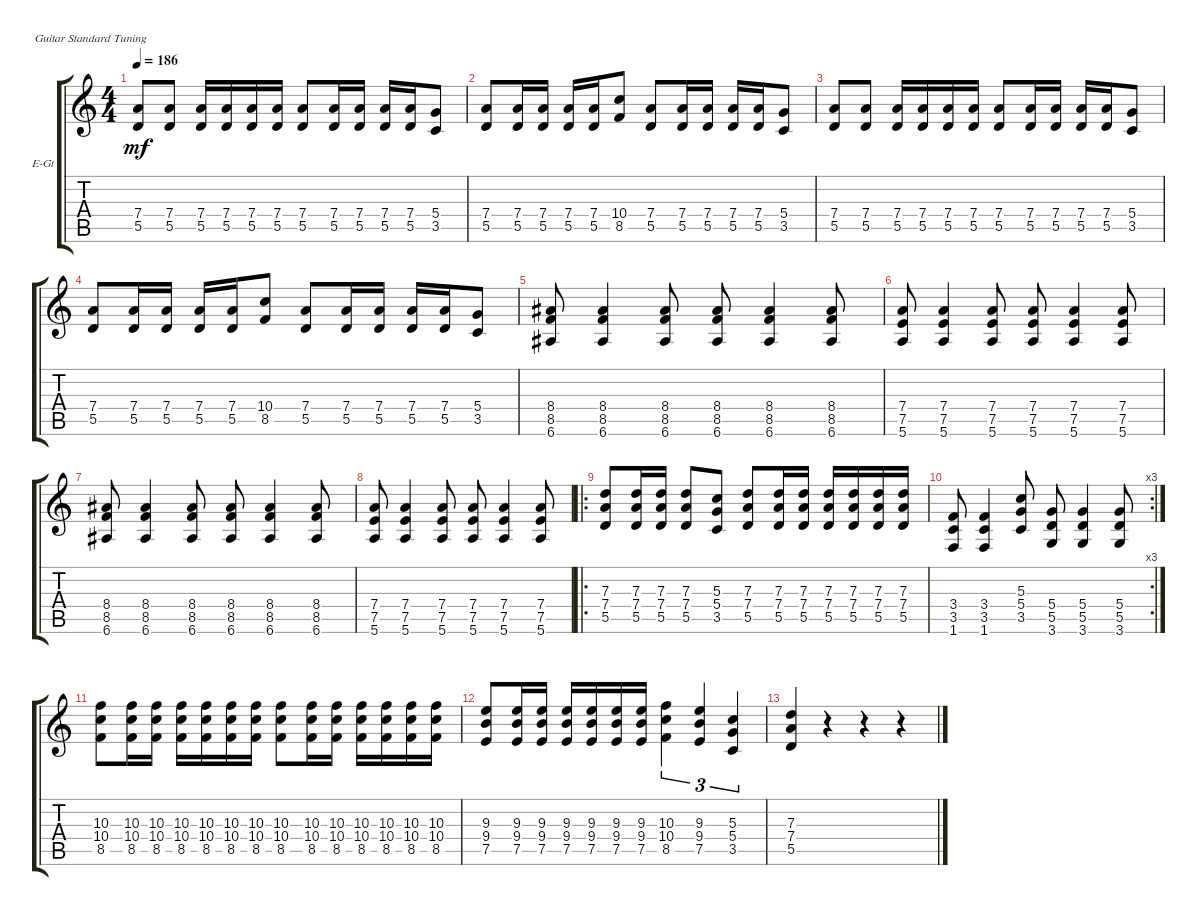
\defaultSystemsLayout 4
\bracketExtendMode groupsimilarinstruments
\firstSystemTrackNameOrientation horizontal
\otherSystemsTrackNameOrientation horizontal
\track ("Electric Guitar" "E-Gt") {instrument overdrivenguitar}
\staff {score tabs}
\tuning (E4 B3 G3 D3 A2 E2)
\ts (4 4)
\tempo 186
\clef g2
\ks c
(5.5 7.4).8{dy mf} (5.5 7.4).8 (5.5 7.4).16 (5.5 7.4).16 (5.5 7.4).16 (5.5 7.4).16 (5.5 7.4).8 (5.5 7.4).16 (5.5 7.4).16 (5.5 7.4).16 (5.5 7.4).16 (3.5 5.4).8 |
(5.5 7.4).8 (5.5 7.4).16 (5.5 7.4).16 (5.5 7.4).16 (5.5 7.4).16 (8.5 10.4).8 (5.5 7.4).8 (5.5 7.4).16 (5.5 7.4).16 (5.5 7.4).16 (5.5 7.4).16 (3.5 5.4).8 |
(5.5 7.4).8 (5.5 7.4).8 (5.5 7.4).16 (5.5 7.4).16 (5.5 7.4).16 (5.5 7.4).16 (5.5 7.4).8 (5.5 7.4).16 (5.5 7.4).16 (5.5 7.4).16 (5.5 7.4).16 (3.5 5.4).8 |
(5.5 7.4).8 (5.5 7.4).16 (5.5 7.4).16 (5.5 7.4).16 (5.5 7.4).16 (8.5 10.4).8 (5.5 7.4).8 (5.5 7.4).16 (5.5 7.4).16 (5.5 7.4).16 (5.5 7.4).16 (3.5 5.4).8 |
(6.6 8.5 8.4).8 (6.6 8.5 8.4).4 (6.6 8.5 8.4).8 (6.6 8.5 8.4).8 (6.6 8.5 8.4).4 (6.6 8.5 8.4).8 |
(5.6 7.5 7.4).8 (5.6 7.5 7.4).4 (5.6 7.5 7.4).8 (5.6 7.5 7.4).8 (5.6 7.5 7.4).4 (5.6 7.5 7.4).8 |
(6.6 8.5 8.4).8 (6.6 8.5 8.4).4 (6.6 8.5 8.4).8 (6.6 8.5 8.4).8 (6.6 8.5 8.4).4 (6.6 8.5 8.4).8 |
(5.6 7.5 7.4).8 (5.6 7.5 7.4).4 (5.6 7.5 7.4).8 (5.6 7.5 7.4).8 (5.6 7.5 7.4).4 (5.6 7.5 7.4).8 |
\ro
(5.5 7.4 7.3).8 (5.5 7.4 7.3).16 (5.5 7.4 7.3).16 (5.5 7.4 7.3).8 (3.5 5.4 5.3).8 (5.5 7.4 7.3).8 (5.5 7.4 7.3).16 (5.5 7.4 7.3).16 (5.5 7.4 7.3).16 (5.5 7.4 7.3).16 (5.5 7.4 7.3).16 (5.5 7.4 7.3).16 |
\rc 3
(1.6 3.5 3.4).8 (1.6 3.5 3.4).4 (3.5 5.4 5.3).8 (3.6 5.5 5.4).8 (3.6 5.5 5.4).4 (3.6 5.5 5.4).8 |
(8.5 10.4 10.3).8 (8.5 10.4 10.3).16 (8.5 10.4 10.3).16 (8.5 10.4 10.3).16 (8.5 10.4 10.3).16 (8.5 10.4 10.3).16 (8.5 10.4 10.3).16 (8.5 10.4 10.3).8 (8.5 10.4 10.3).16 (8.5 10.4 10.3).16 (8.5 10.4 10.3).16 (8.5 10.4 10.3).16 (8.5 10.4 10.3).16 (8.5 10.4 10.3).16 |
(7.5 9.4 9.3).8 (7.5 9.4 9.3).16 (7.5 9.4 9.3).16 (7.5 9.4 9.3).16 (7.5 9.4 9.3).16 (7.5 9.4 9.3).16 (7.5 9.4 9.3).16 (8.5 10.4 10.3).4{tu (3 2)} (7.5 9.4 9.3).4{tu (3 2)} (3.5 5.4 5.3).4{tu (3 2)} |
(5.5 7.4 7.3).4 r.4 r.4 r.4
